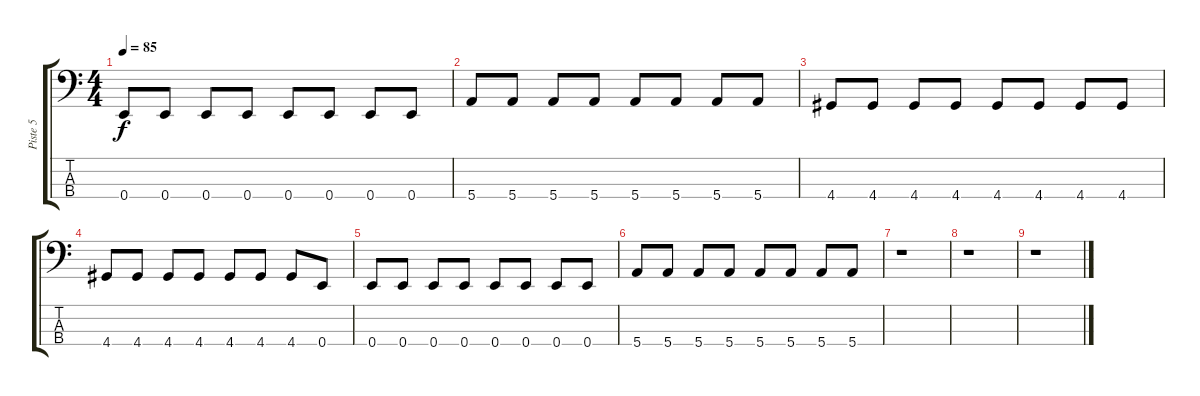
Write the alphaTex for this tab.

\track ("Piste 5" "Piste 5") {instrument electricbassfinger}
\staff {score tabs}
\tuning (G2 D2 A1 E1) {hide}
\ts (4 4)
\tempo 85
\clef f4
\ks c
0.4.8{dy f} 0.4.8 0.4.8 0.4.8 0.4.8 0.4.8 0.4.8 0.4.8 |
5.4.8 5.4.8 5.4.8 5.4.8 5.4.8 5.4.8 5.4.8 5.4.8 |
4.4.8 4.4.8 4.4.8 4.4.8 4.4.8 4.4.8 4.4.8 4.4.8 |
4.4.8 4.4.8 4.4.8 4.4.8 4.4.8 4.4.8 4.4.8 0.4.8 |
0.4.8 0.4.8 0.4.8 0.4.8 0.4.8 0.4.8 0.4.8 0.4.8 |
5.4.8 5.4.8 5.4.8 5.4.8 5.4.8 5.4.8 5.4.8 5.4.8 |
r.1 |
r.1 |
r.1
